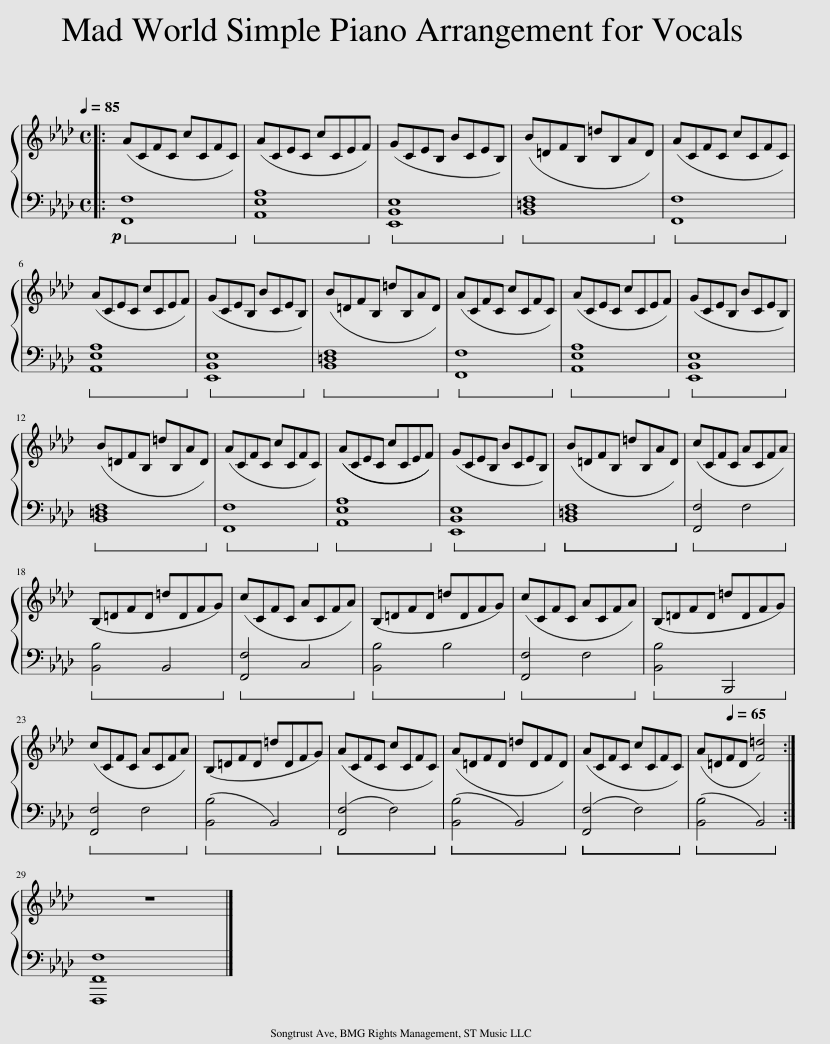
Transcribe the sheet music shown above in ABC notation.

X:1
%%score { 1 | 2 }
L:1/8
Q:1/4=85
M:4/4
I:linebreak $
K:Ab
V:1 treble
V:2 bass
V:1
|: (ACFC cCFC) | (ACEC cCEF) | (GCEB, BCEB,) | (B=DFB, =dB,AD) | (ACFC cCFC) |$ %5
 (ACEC cCEF) | (GCEB, BCEB,) | (B=DFB, =dB,AD) | (ACFC cCFC) | (ACEC cCEF) | %10
 (GCEB, BCEB,) |$ (B=DFB, =dB,AD) | (ACFC cCFC) | ((ACEC cCEF)) | (GCEB, BCEB,) | %15
 (B=DFB, =dB,AD) | (cCFC ACFA) |$ (B,=DFD =dDFG) | (cCFC ACFA) | (B,=DFD =dDFG) | %20
 (cCFC ACFA) | (B,=DFD =dDFG) |$ (cCFC ACFA) | (B,=DFD =dDFG) | (ACFC cCFC) | %25
 (A=DFD =dDFD) | (ACFC cCFC) | (A=D[Q:1/4=65]FD [F=d]4) :|$ z8 |] %29
V:2
|:!p!!ped! [F,,F,]8!ped-up! |!ped! [A,,E,A,]8!ped-up! |!ped! [E,,B,,E,]8!ped-up! |!ped! [B,,=D,F,]8!ped-up! |!ped! [F,,F,]8!ped-up! |$ %5
!ped! [A,,E,A,]8!ped-up! |!ped! [E,,B,,E,]8!ped-up! |!ped! [B,,=D,F,]8!ped-up! |!ped! [F,,F,]8!ped-up! |!ped! [A,,E,A,]8!ped-up! | %10
!ped! [E,,B,,E,]8!ped-up! |$!ped! [B,,=D,F,]8!ped-up! |!ped! [F,,F,]8!ped-up! |!ped! [A,,E,A,]8!ped-up! |!ped! [E,,B,,E,]8!ped-up! | %15
!ped! [B,,=D,F,]8!ped-up! |!ped! [F,,F,]4 F,4!ped-up! |$!ped! [B,,B,]4 B,,4!ped-up! |!ped! [F,,F,]4 C,4!ped-up! |!ped! [B,,B,]4 B,4!ped-up! | %20
!ped! [F,,F,]4 F,4!ped-up! |!ped! [B,,B,]4 B,,,4!ped-up! |$!ped! [F,,F,]4 F,4!ped-up! |!ped! ([B,,B,]4 B,,4)!ped-up! |!ped! ([F,,F,]4 F,4)!ped-up! | %25
!ped! ([B,,B,]4 B,,4)!ped-up! |!ped! ([F,,F,]4 F,4)!ped-up! |!ped! ([B,,B,]4 B,,4)!ped-up! :|$ [F,,,F,,F,]8 |] %29
